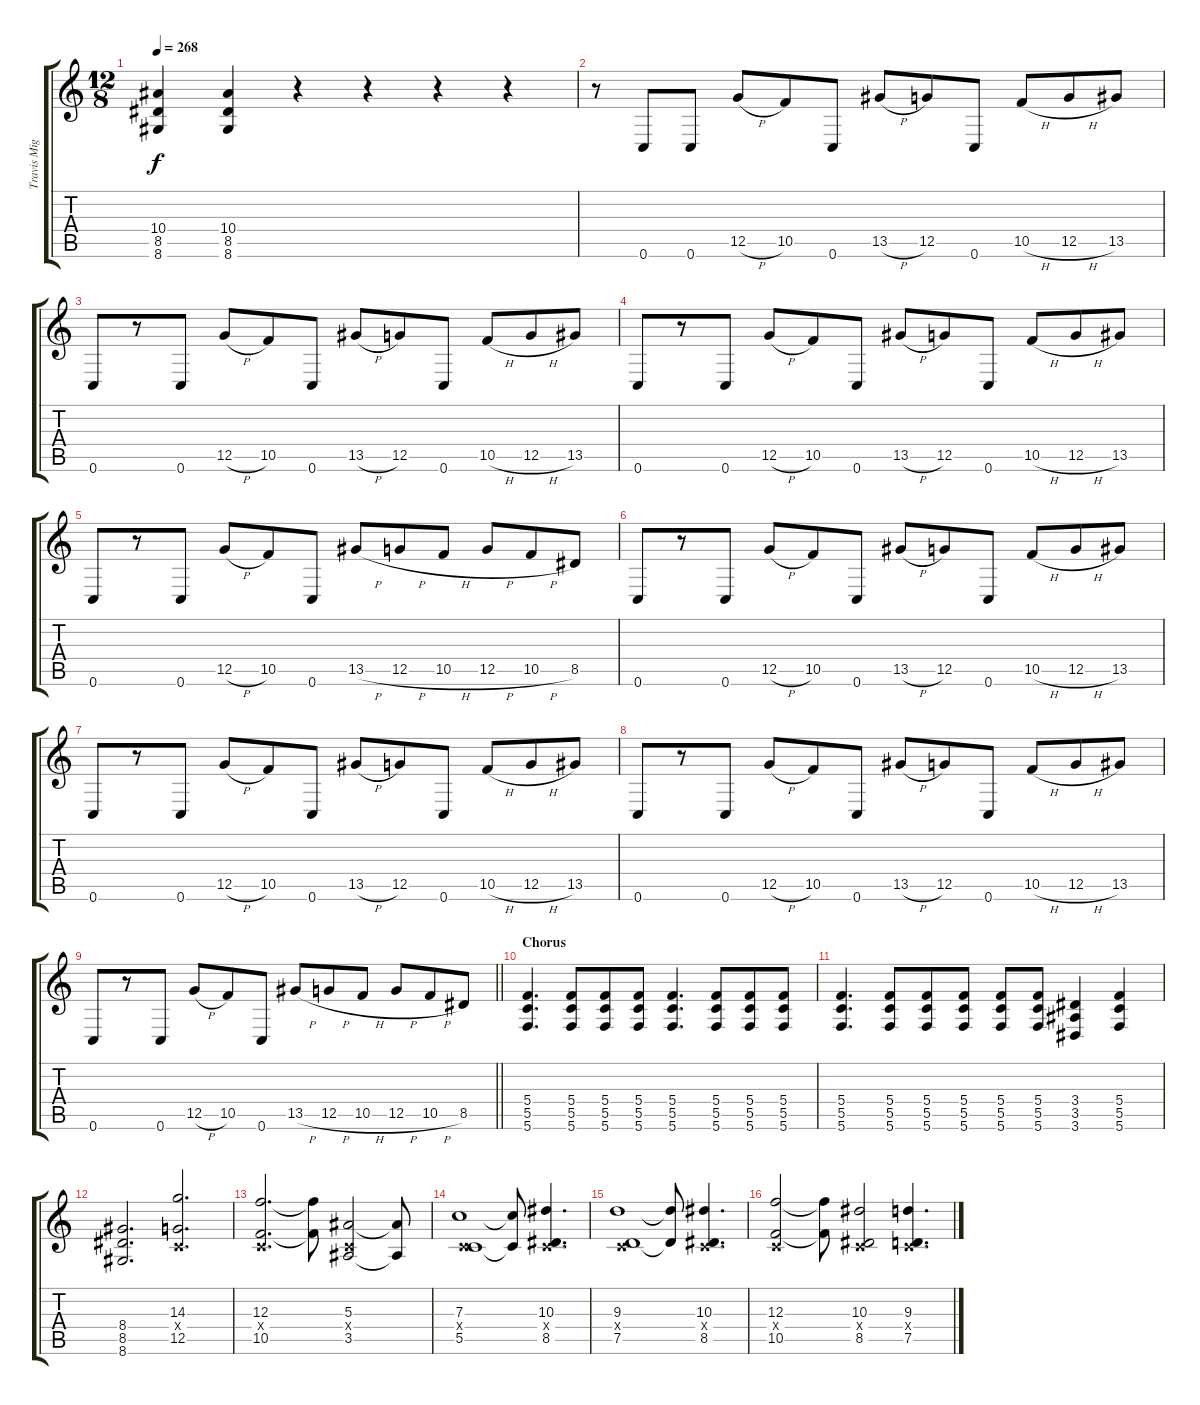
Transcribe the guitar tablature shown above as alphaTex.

\track ("Travis Miguel" "Travis Mig") {instrument distortionguitar}
\staff {score tabs}
\tuning (D4 A3 F3 C3 G2 C2) {hide}
\ts (12 8)
\tempo 268
\clef g2
\ks c
(10.4 8.5 8.6).4{dy f} (10.4 8.5 8.6).4 r.4 r.4 r.4 r.4 |
r.8 0.6.8 0.6.8 12.5{h}.8 10.5.8 0.6.8 13.5{h}.8 12.5.8 0.6.8 10.5{h}.8 12.5{h}.8 13.5.8 |
0.6.8 r.8 0.6.8 12.5{h}.8 10.5.8 0.6.8 13.5{h}.8 12.5.8 0.6.8 10.5{h}.8 12.5{h}.8 13.5.8 |
0.6.8 r.8 0.6.8 12.5{h}.8 10.5.8 0.6.8 13.5{h}.8 12.5.8 0.6.8 10.5{h}.8 12.5{h}.8 13.5.8 |
0.6.8 r.8 0.6.8 12.5{h}.8 10.5.8 0.6.8 13.5{h}.8 12.5{h}.8 10.5{h}.8 12.5{h}.8 10.5{h}.8 8.5.8 |
0.6.8 r.8 0.6.8 12.5{h}.8 10.5.8 0.6.8 13.5{h}.8 12.5.8 0.6.8 10.5{h}.8 12.5{h}.8 13.5.8 |
0.6.8 r.8 0.6.8 12.5{h}.8 10.5.8 0.6.8 13.5{h}.8 12.5.8 0.6.8 10.5{h}.8 12.5{h}.8 13.5.8 |
0.6.8 r.8 0.6.8 12.5{h}.8 10.5.8 0.6.8 13.5{h}.8 12.5.8 0.6.8 10.5{h}.8 12.5{h}.8 13.5.8 |
\barLineRight lightlight
0.6.8 r.8 0.6.8 12.5{h}.8 10.5.8 0.6.8 13.5{h}.8 12.5{h}.8 10.5{h}.8 12.5{h}.8 10.5{h}.8 8.5.8 |
\section ("" "Chorus")
(5.4 5.5 5.6).4{d} (5.4 5.5 5.6).8 (5.4 5.5 5.6).8 (5.4 5.5 5.6).8 (5.4 5.5 5.6).4{d} (5.4 5.5 5.6).8 (5.4 5.5 5.6).8 (5.4 5.5 5.6).8 |
(5.4 5.5 5.6).4{d} (5.4 5.5 5.6).8 (5.4 5.5 5.6).8 (5.4 5.5 5.6).8 (5.4 5.5 5.6).8 (5.4 5.5 5.6).8 (3.4 3.5 3.6).4 (5.4 5.5 5.6).4 |
(8.4 8.5 8.6).2{d} (14.3 0.4{x} 12.5).2{d} |
(12.3 0.4{x} 10.5).2{d} (12.3{t} 10.5{t}).8 (5.3 0.4{x} 3.5).2 (5.3{t} 3.5{t}).8 |
(7.3 0.4{x} 5.5).1 (7.3{t} 5.5{t}).8 (10.3 0.4{x} 8.5).4{d} |
(9.3 0.4{x} 7.5).1 (9.3{t} 7.5{t}).8 (10.3 0.4{x} 8.5).4{d} |
(12.3 0.4{x} 10.5).2 (12.3{t} 10.5{t}).8 (10.3 0.4{x} 8.5).2 (9.3 0.4{x} 7.5).4{d}
